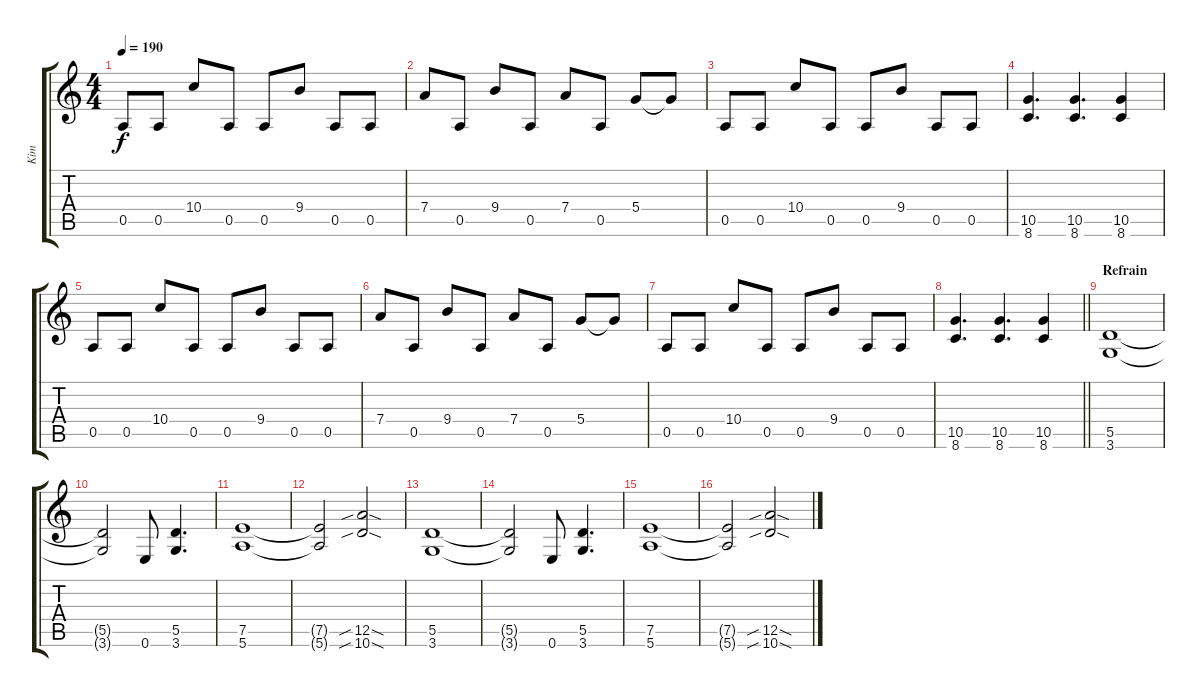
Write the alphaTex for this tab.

\track ("Kim" "Kim") {instrument distortionguitar}
\staff {score tabs}
\tuning (E4 B3 G3 D3 A2 E2) {hide}
\ts (4 4)
\tempo 190
\clef g2
\ks c
0.5.8{dy f} 0.5.8 10.4.8 0.5.8 0.5.8 9.4.8 0.5.8 0.5.8 |
7.4.8 0.5.8 9.4.8 0.5.8 7.4.8 0.5.8 5.4.8 5.4{t}.8 |
0.5.8 0.5.8 10.4.8 0.5.8 0.5.8 9.4.8 0.5.8 0.5.8 |
(10.5 8.6).4{d} (10.5 8.6).4{d} (10.5 8.6).4 |
0.5.8 0.5.8 10.4.8 0.5.8 0.5.8 9.4.8 0.5.8 0.5.8 |
7.4.8 0.5.8 9.4.8 0.5.8 7.4.8 0.5.8 5.4.8 5.4{t}.8 |
0.5.8 0.5.8 10.4.8 0.5.8 0.5.8 9.4.8 0.5.8 0.5.8 |
\barLineRight lightlight
(10.5 8.6).4{d} (10.5 8.6).4{d} (10.5 8.6).4 |
\section ("" "Refrain")
(5.5 3.6).1 |
(5.5{t} 3.6{t}).2 0.6.8 (5.5 3.6).4{d} |
(7.5 5.6).1 |
(7.5{t} 5.6{t}).2 (12.5{sib sod} 10.6{sib sod}).2 |
(5.5 3.6).1 |
(5.5{t} 3.6{t}).2 0.6.8 (5.5 3.6).4{d} |
(7.5 5.6).1 |
(7.5{t} 5.6{t}).2 (12.5{sib sod} 10.6{sib sod}).2
